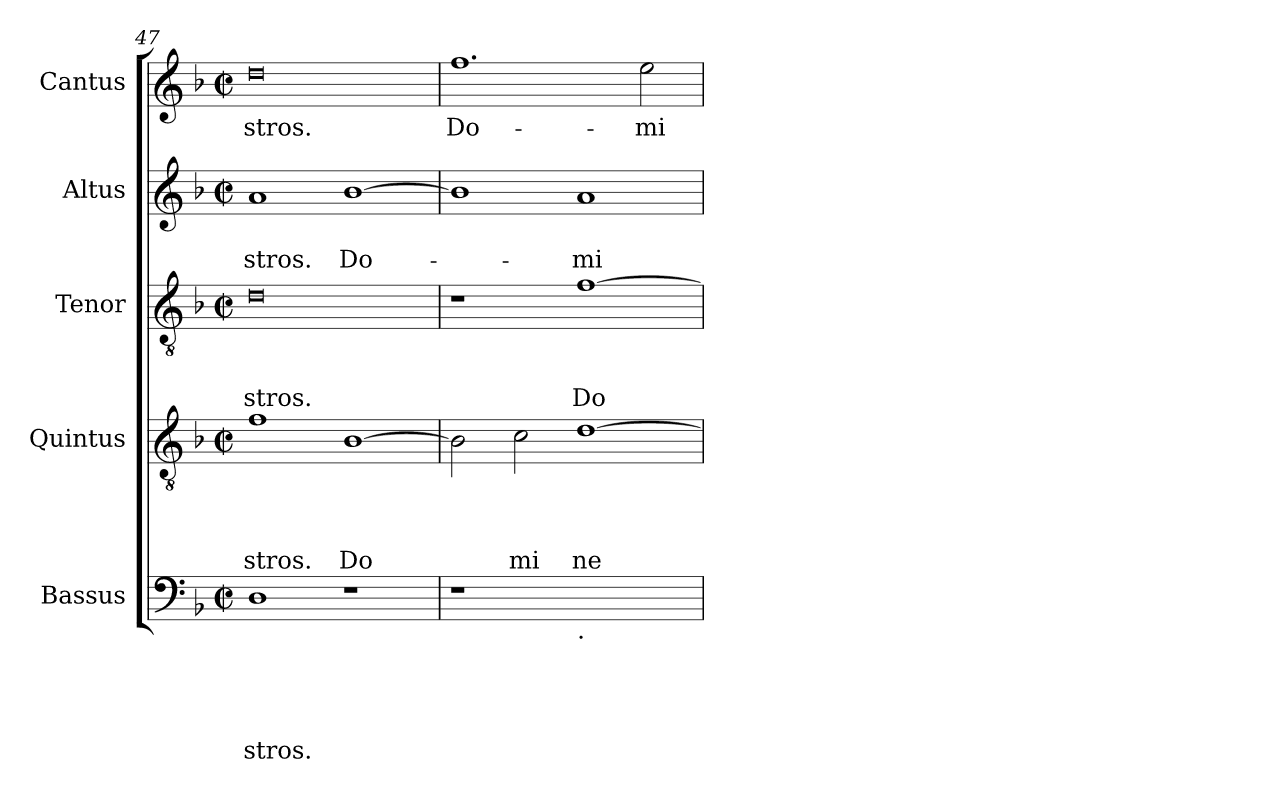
**kern	**text	**text	**text	**text	**text	**kern	**text	**text	**text	**text	**kern	**text	**text	**text	**kern	**text	**text	**kern	**text
*part5	*part5	*part5	*part5	*part5	*part5	*part4	*part4	*part4	*part4	*part4	*part3	*part3	*part3	*part3	*part2	*part2	*part2	*part1	*part1
*staff5	*staff5	*staff5	*staff5	*staff5	*staff5	*staff4	*staff4	*staff4	*staff4	*staff4	*staff3	*staff3	*staff3	*staff3	*staff2	*staff2	*staff2	*staff1	*staff1
*I"Bassus	*	*	*	*	*	*I"Quintus	*	*	*	*	*I"Tenor	*	*	*	*I"Altus	*	*	*I"Cantus	*
*clefF4	*	*	*	*	*	*clefGv2	*	*	*	*	*clefGv2	*	*	*	*clefG2	*	*	*clefG2	*
*k[b-]	*	*	*	*	*	*k[b-]	*	*	*	*	*k[b-]	*	*	*	*k[b-]	*	*	*k[b-]	*
*F:	*	*	*	*	*	*F:	*	*	*	*	*F:	*	*	*	*F:	*	*	*F:	*
*M2/2	*	*	*	*	*	*M2/2	*	*	*	*	*M2/2	*	*	*	*M2/2	*	*	*M2/2	*
*met(c|)	*	*	*	*	*	*met(c|)	*	*	*	*	*met(c|)	*	*	*	*met(c|)	*	*	*met(c|)	*
=47	=47	=47	=47	=47	=47	=47	=47	=47	=47	=47	=47	=47	=47	=47	=47	=47	=47	=47	=47
!	!	!	!	!	!LO:LY:b	!	!	!	!	!LO:LY:b	!	!	!	!LO:LY:b	!	!	!LO:LY:b	!	!LO:LY:b
1D	.	.	.	.	stros.	1f	.	.	.	stros.	0d	.	.	-stros.	1a	.	-stros.	0dd	-stros.
!	!	!	!	!	!	!	!	!	!	!LO:LY:b	!	!	!	!	!	!	!LO:LY:b	!	!
1r	.	.	.	.	.	[>1B-	.	.	.	Do	.	.	.	.	[>1b-	.	Do-	.	.
=48	=48	=48	=48	=48	=48	=48	=48	=48	=48	=48	=48	=48	=48	=48	=48	=48	=48	=48	=48
!	!	!	!	!	!	!	!	!	!	!	!	!	!	!	!	!	!	!	!LO:LY:b
1r	.	.	.	.	.	2B-\]	.	.	.	.	1r	.	.	.	1b-]	.	.	1.ff	Do-
!	!	!	!	!	!	!	!	!	!	!LO:LY:b	!	!	!	!	!	!	!	!	!
.	.	.	.	.	.	2c\	.	.	.	mi	.	.	.	.	.	.	.	.	.
!LO:TX:b:t=.	!	!	!	!	!	!	!	!	!	!	!	!	!	!	!	!	!	!	!
!	!	!	!	!	!	!	!	!	!	!LO:LY:b	!	!	!	!LO:LY:b	!	!	!LO:LY:b	!	!
1ryy	.	.	.	.	.	[>1d	.	.	.	ne	[>1f	.	.	Do-	1a	.	-mi-	.	.
!	!	!	!	!	!	!	!	!	!	!	!	!	!	!	!	!	!	!	!LO:LY:b
.	.	.	.	.	.	.	.	.	.	.	.	.	.	.	.	.	.	2ee\	-mi-
=	=	=	=	=	=	=	=	=	=	=	=	=	=	=	=	=	=	=	=
*-	*-	*-	*-	*-	*-	*-	*-	*-	*-	*-	*-	*-	*-	*-	*-	*-	*-	*-	*-
